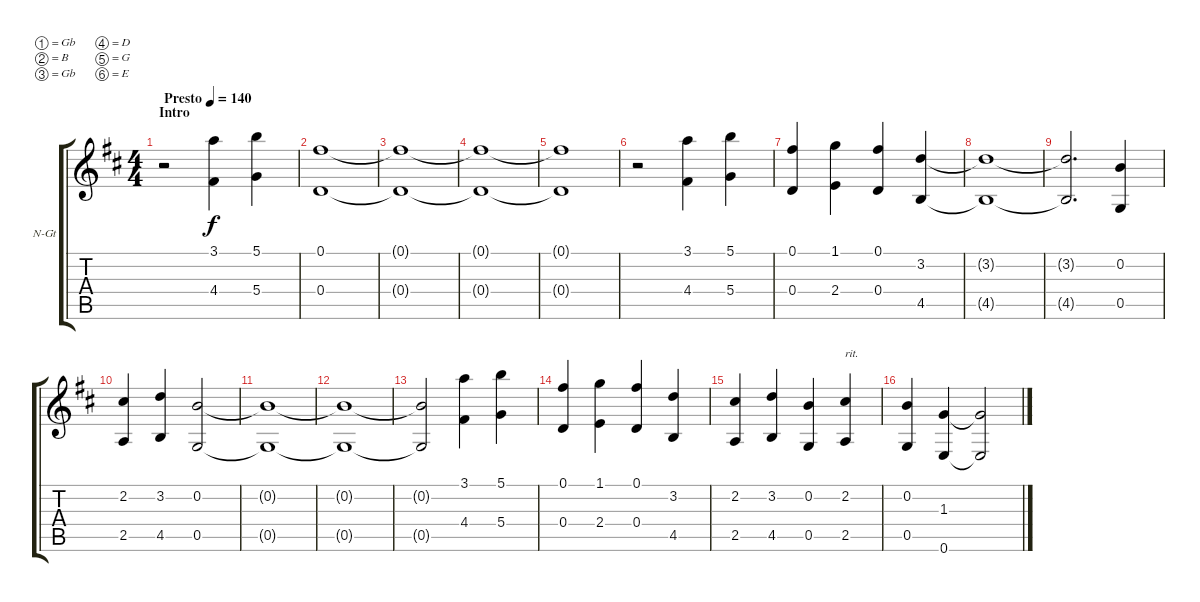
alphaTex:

\bracketExtendMode groupsimilarinstruments
\firstSystemTrackNameOrientation horizontal
\otherSystemsTrackNameOrientation horizontal
\track ("Track 1" "N-Gt") {instrument acousticguitarnylon}
\staff {score tabs}
\tuning (Gb4 B3 Gb3 D3 G2 E2)
\ts (4 4)
\beaming (8 2 2 2 2)
\section ("" "Intro")
\tempo (140 "Presto")
\clef g2
\ks bminor
r.2{dy f instrument acousticguitarnylon} (3.1 4.4).4 (5.1 5.4).4 |
(0.1 0.4).1 |
(0.1{t} 0.4{t}).1 |
(0.1{t} 0.4{t}).1 |
(0.1{t} 0.4{t}).1 |
r.2 (3.1 4.4).4 (5.1 5.4).4 |
(0.1 0.4).4 (1.1 2.4).4 (0.1 0.4).4 (3.2 4.5).4 |
(3.2{t} 4.5{t}).1 |
(3.2{t} 4.5{t}).2{d} (0.2 0.5).4 |
(2.2 2.5).4 (3.2 4.5).4 (0.2 0.5).2 |
(0.2{t} 0.5{t}).1 |
(0.2{t} 0.5{t}).1 |
(0.2{t} 0.5{t}).2 (3.1 4.4).4 (5.1 5.4).4 |
(0.1 0.4).4 (1.1 2.4).4 (0.1 0.4).4 (3.2 4.5).4 |
\tempo (140 0.75 hide)
(2.2 2.5).4 (3.2 4.5).4 (0.2 0.5).4 (2.2 2.5).4{txt "rit."} |
\tempo (117 0.5 hide)
(0.2 0.5).4 (1.3 0.6).4 (1.3{t} 0.6{t}).2
